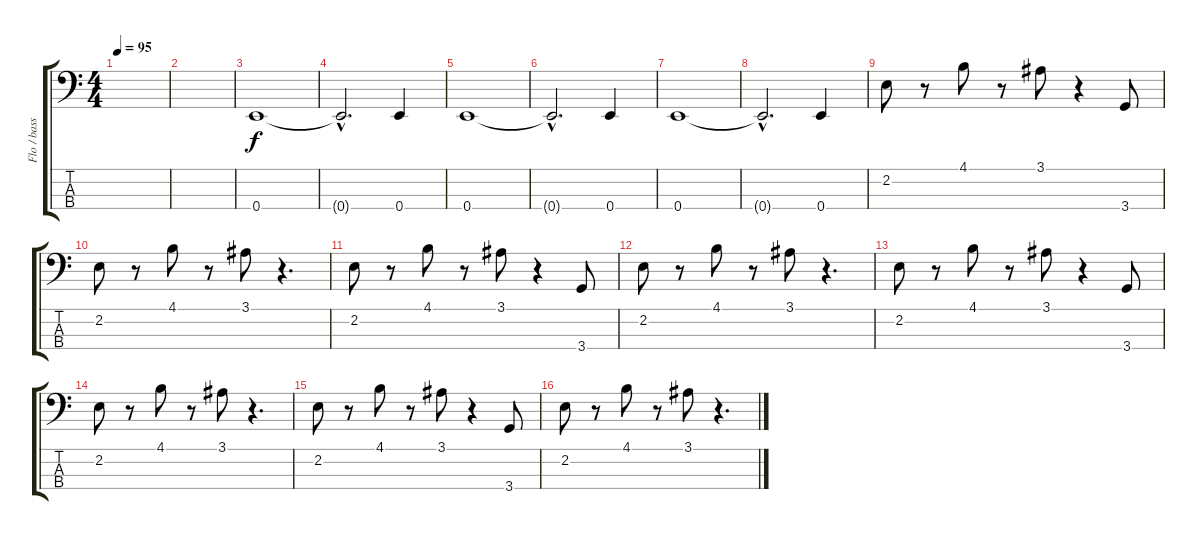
\track ("Flo / bass" "Flo / bass") {instrument electricbassfinger}
\staff {score tabs}
\tuning (G2 D2 A1 E1) {hide}
\ts (4 4)
\tempo 95
\clef f4
\ks c
|
|
0.4.1 |
0.4{hac t}.2{d} 0.4.4 |
0.4.1 |
0.4{hac t}.2{d} 0.4.4 |
0.4.1 |
0.4{hac t}.2{d} 0.4.4 |
2.2.8 r.8 4.1.8 r.8 3.1.8 r.4 3.4.8 |
2.2.8 r.8 4.1.8 r.8 3.1.8 r.4{d} |
2.2.8 r.8 4.1.8 r.8 3.1.8 r.4 3.4.8 |
2.2.8 r.8 4.1.8 r.8 3.1.8 r.4{d} |
2.2.8 r.8 4.1.8 r.8 3.1.8 r.4 3.4.8 |
2.2.8 r.8 4.1.8 r.8 3.1.8 r.4{d} |
2.2.8 r.8 4.1.8 r.8 3.1.8 r.4 3.4.8 |
2.2.8 r.8 4.1.8 r.8 3.1.8 r.4{d}
